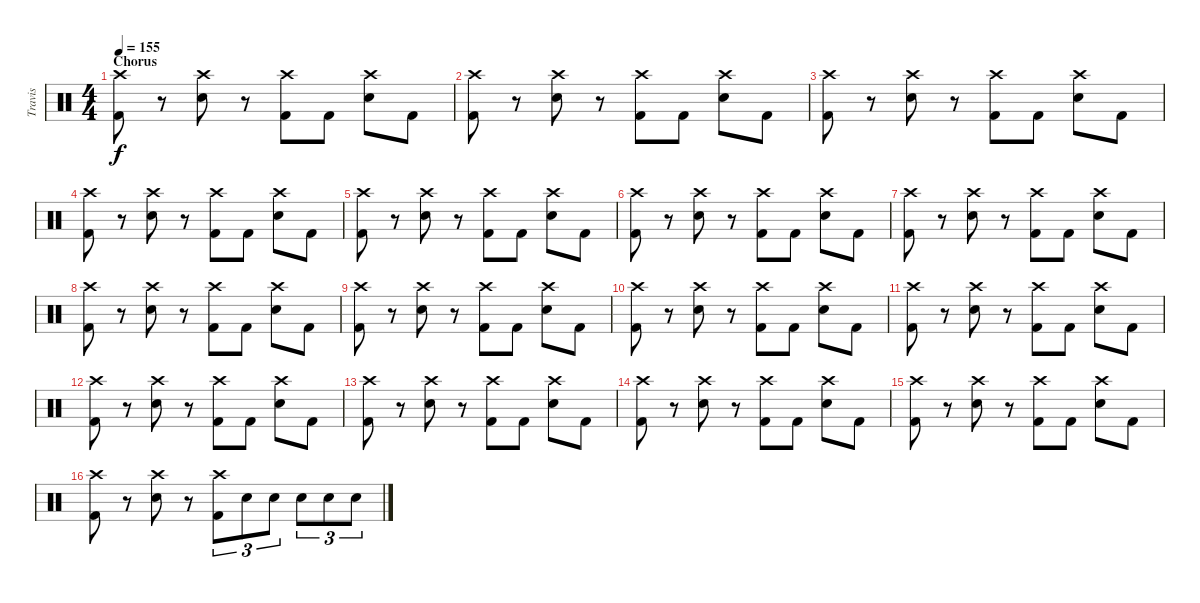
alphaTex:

\track ("Travis" "Travis") {instrument percussion}
\staff {score}
\articulation defaults
\ts (4 4)
\section ("" "Chorus")
\tempo 155
\clef neutral
\ks c
("Crash high (hit)" "Kick (hit) 2").8{dy f} r.8 ("Crash high (hit)" "Electric Snare (hit)").8 r.8 ("Crash high (hit)" "Kick (hit) 2").8 "Kick (hit) 2".8 ("Crash high (hit)" "Electric Snare (hit)").8 "Kick (hit) 2".8 |
("Crash high (hit)" "Kick (hit) 2").8 r.8 ("Crash high (hit)" "Electric Snare (hit)").8 r.8 ("Crash high (hit)" "Kick (hit) 2").8 "Kick (hit) 2".8 ("Crash high (hit)" "Electric Snare (hit)").8 "Kick (hit) 2".8 |
("Crash high (hit)" "Kick (hit) 2").8 r.8 ("Crash high (hit)" "Electric Snare (hit)").8 r.8 ("Crash high (hit)" "Kick (hit) 2").8 "Kick (hit) 2".8 ("Crash high (hit)" "Electric Snare (hit)").8 "Kick (hit) 2".8 |
("Crash high (hit)" "Kick (hit) 2").8 r.8 ("Crash high (hit)" "Electric Snare (hit)").8 r.8 ("Crash high (hit)" "Kick (hit) 2").8 "Kick (hit) 2".8 ("Crash high (hit)" "Electric Snare (hit)").8 "Kick (hit) 2".8 |
("Crash high (hit)" "Kick (hit) 2").8 r.8 ("Crash high (hit)" "Electric Snare (hit)").8 r.8 ("Crash high (hit)" "Kick (hit) 2").8 "Kick (hit) 2".8 ("Crash high (hit)" "Electric Snare (hit)").8 "Kick (hit) 2".8 |
("Crash high (hit)" "Kick (hit) 2").8 r.8 ("Crash high (hit)" "Electric Snare (hit)").8 r.8 ("Crash high (hit)" "Kick (hit) 2").8 "Kick (hit) 2".8 ("Crash high (hit)" "Electric Snare (hit)").8 "Kick (hit) 2".8 |
("Crash high (hit)" "Kick (hit) 2").8 r.8 ("Crash high (hit)" "Electric Snare (hit)").8 r.8 ("Crash high (hit)" "Kick (hit) 2").8 "Kick (hit) 2".8 ("Crash high (hit)" "Electric Snare (hit)").8 "Kick (hit) 2".8 |
("Crash high (hit)" "Kick (hit) 2").8 r.8 ("Crash high (hit)" "Electric Snare (hit)").8 r.8 ("Crash high (hit)" "Kick (hit) 2").8 "Kick (hit) 2".8 ("Crash high (hit)" "Electric Snare (hit)").8 "Kick (hit) 2".8 |
("Crash high (hit)" "Kick (hit) 2").8 r.8 ("Crash high (hit)" "Electric Snare (hit)").8 r.8 ("Crash high (hit)" "Kick (hit) 2").8 "Kick (hit) 2".8 ("Crash high (hit)" "Electric Snare (hit)").8 "Kick (hit) 2".8 |
("Crash high (hit)" "Kick (hit) 2").8 r.8 ("Crash high (hit)" "Electric Snare (hit)").8 r.8 ("Crash high (hit)" "Kick (hit) 2").8 "Kick (hit) 2".8 ("Crash high (hit)" "Electric Snare (hit)").8 "Kick (hit) 2".8 |
("Crash high (hit)" "Kick (hit) 2").8 r.8 ("Crash high (hit)" "Electric Snare (hit)").8 r.8 ("Crash high (hit)" "Kick (hit) 2").8 "Kick (hit) 2".8 ("Crash high (hit)" "Electric Snare (hit)").8 "Kick (hit) 2".8 |
("Crash high (hit)" "Kick (hit) 2").8 r.8 ("Crash high (hit)" "Electric Snare (hit)").8 r.8 ("Crash high (hit)" "Kick (hit) 2").8 "Kick (hit) 2".8 ("Crash high (hit)" "Electric Snare (hit)").8 "Kick (hit) 2".8 |
("Crash high (hit)" "Kick (hit) 2").8 r.8 ("Crash high (hit)" "Electric Snare (hit)").8 r.8 ("Crash high (hit)" "Kick (hit) 2").8 "Kick (hit) 2".8 ("Crash high (hit)" "Electric Snare (hit)").8 "Kick (hit) 2".8 |
("Crash high (hit)" "Kick (hit) 2").8 r.8 ("Crash high (hit)" "Electric Snare (hit)").8 r.8 ("Crash high (hit)" "Kick (hit) 2").8 "Kick (hit) 2".8 ("Crash high (hit)" "Electric Snare (hit)").8 "Kick (hit) 2".8 |
("Crash high (hit)" "Kick (hit) 2").8 r.8 ("Crash high (hit)" "Electric Snare (hit)").8 r.8 ("Crash high (hit)" "Kick (hit) 2").8 "Kick (hit) 2".8 ("Crash high (hit)" "Electric Snare (hit)").8 "Kick (hit) 2".8 |
("Crash high (hit)" "Kick (hit) 2").8 r.8 ("Crash high (hit)" "Electric Snare (hit)").8 r.8 ("Crash high (hit)" "Kick (hit) 2").8{tu (3 2)} "Electric Snare (hit)".8{tu (3 2)} "Electric Snare (hit)".8{tu (3 2)} "Electric Snare (hit)".8{tu (3 2)} "Electric Snare (hit)".8{tu (3 2)} "Electric Snare (hit)".8{tu (3 2)}
